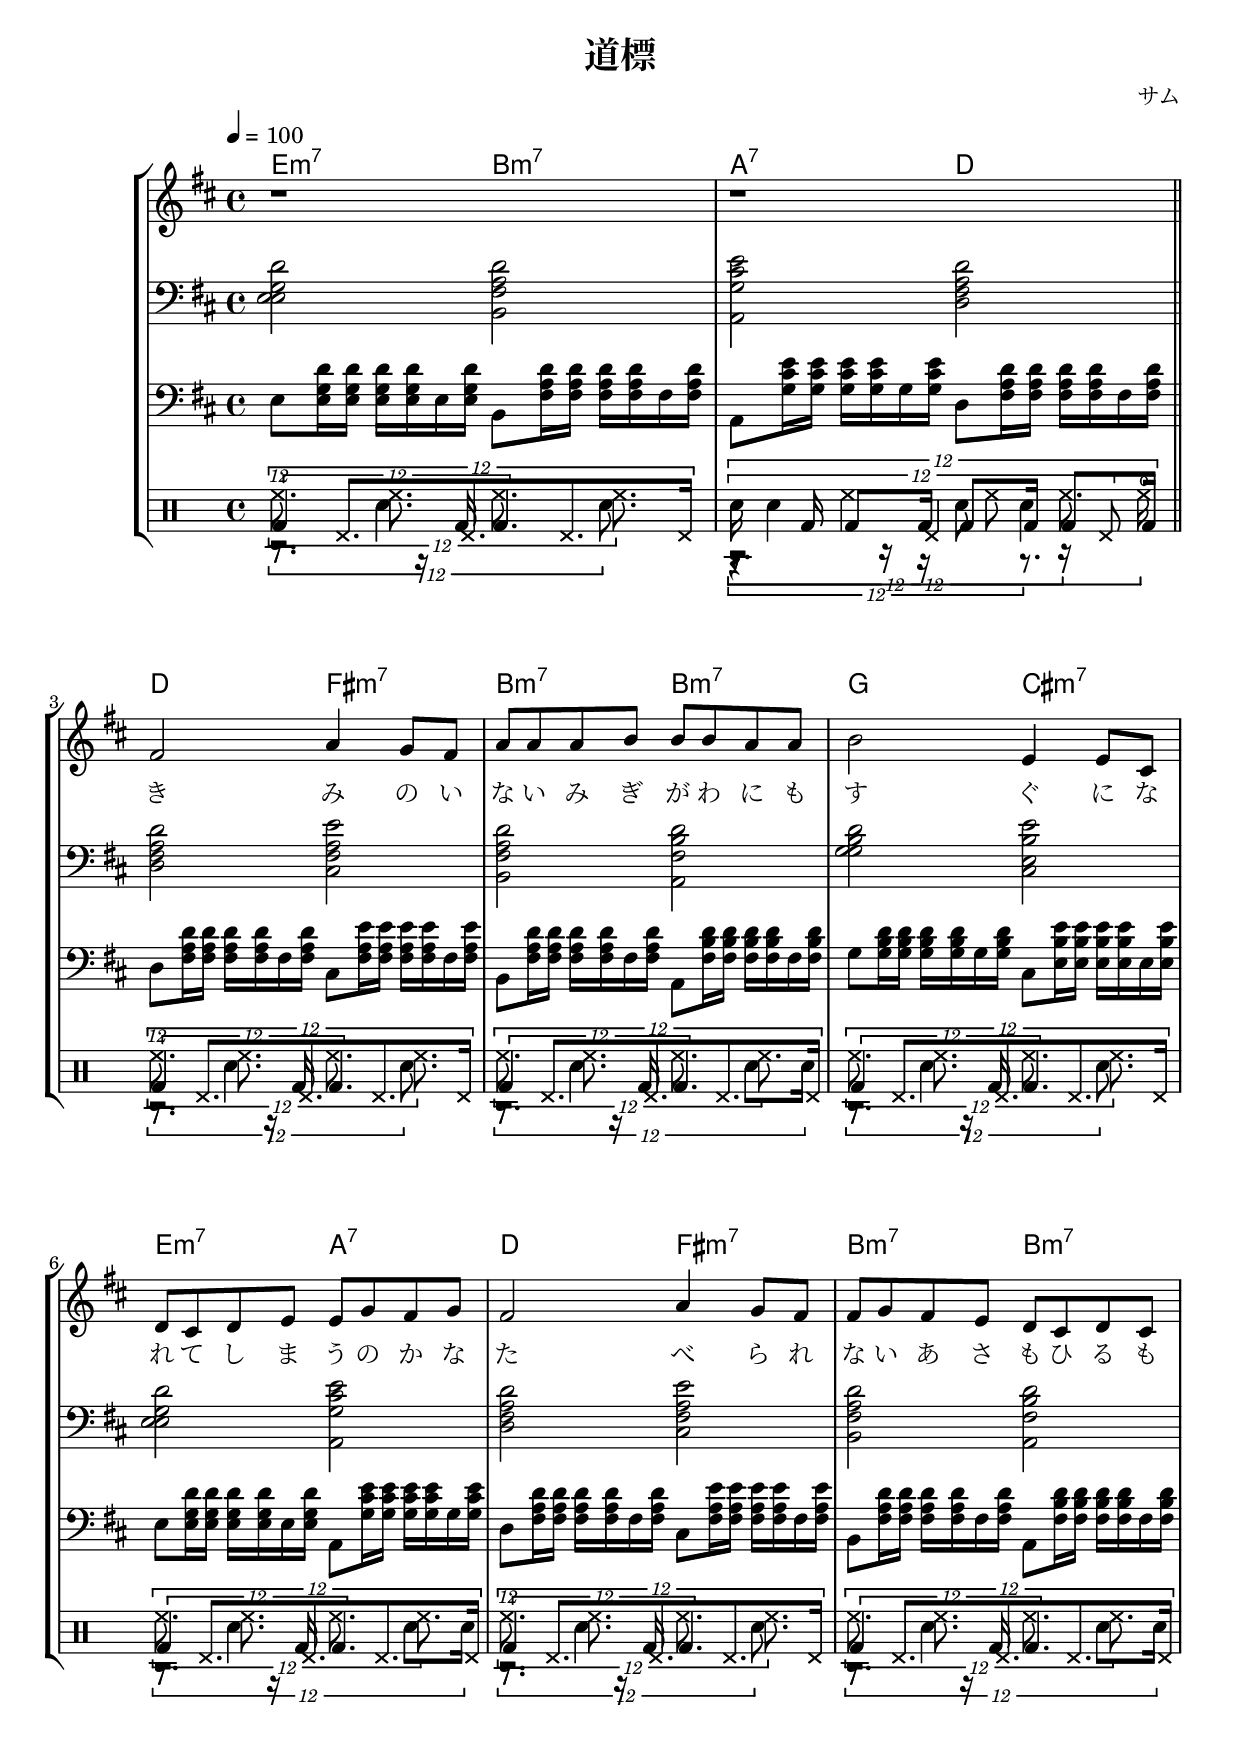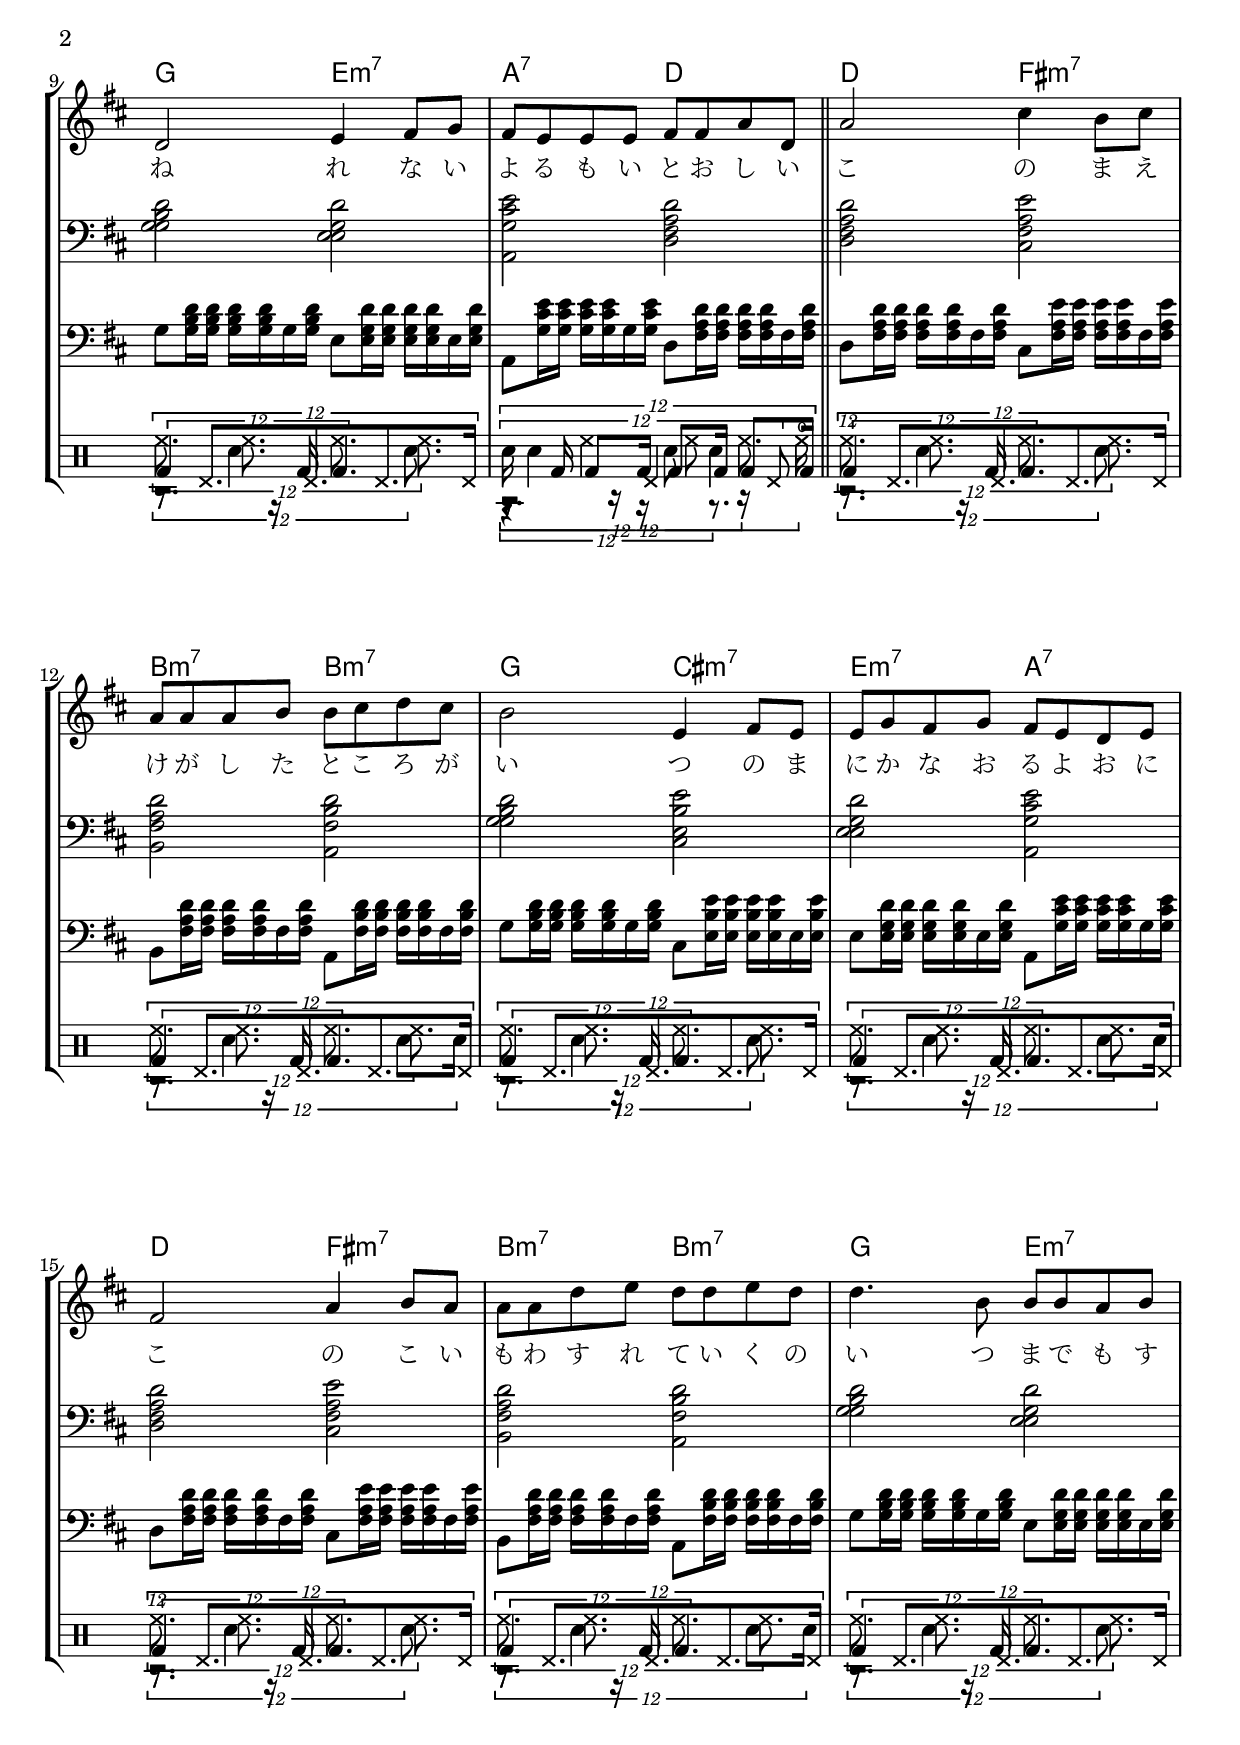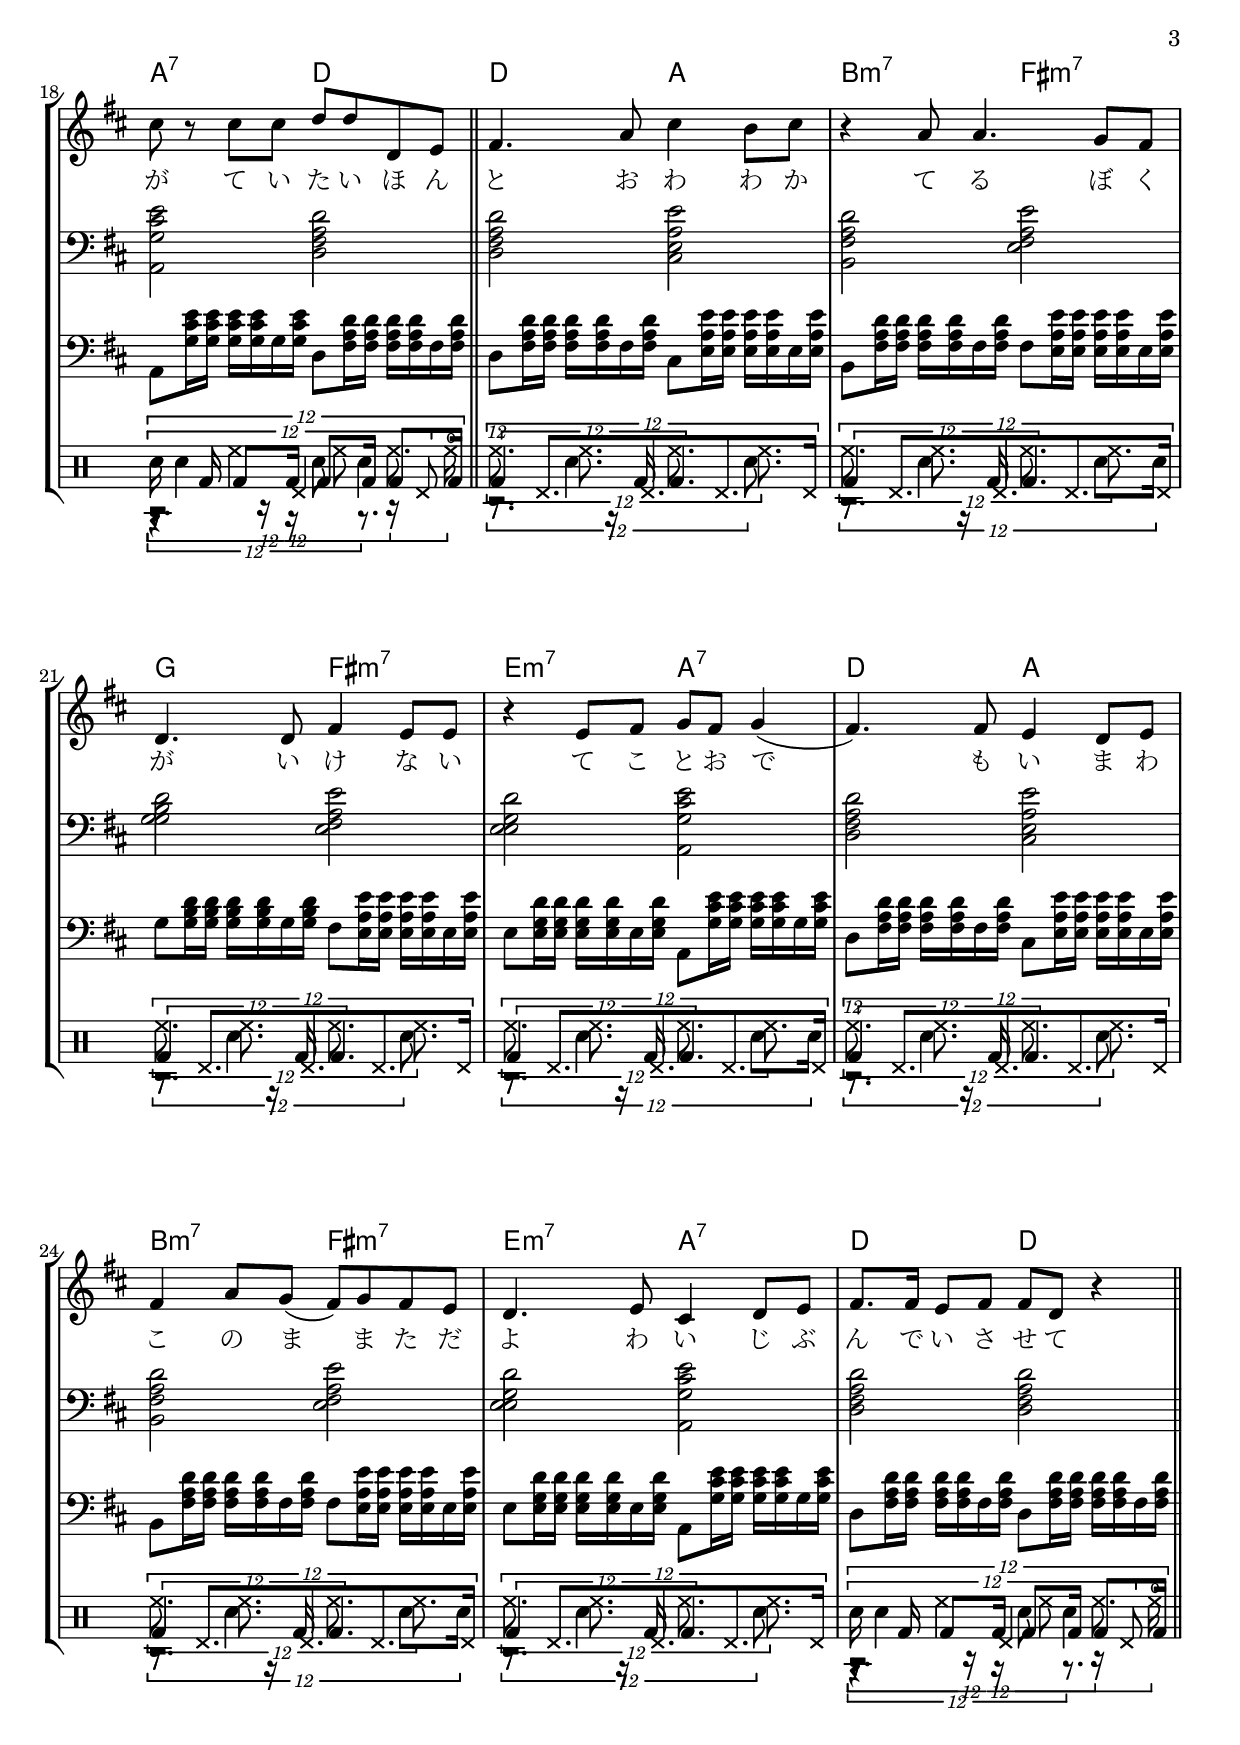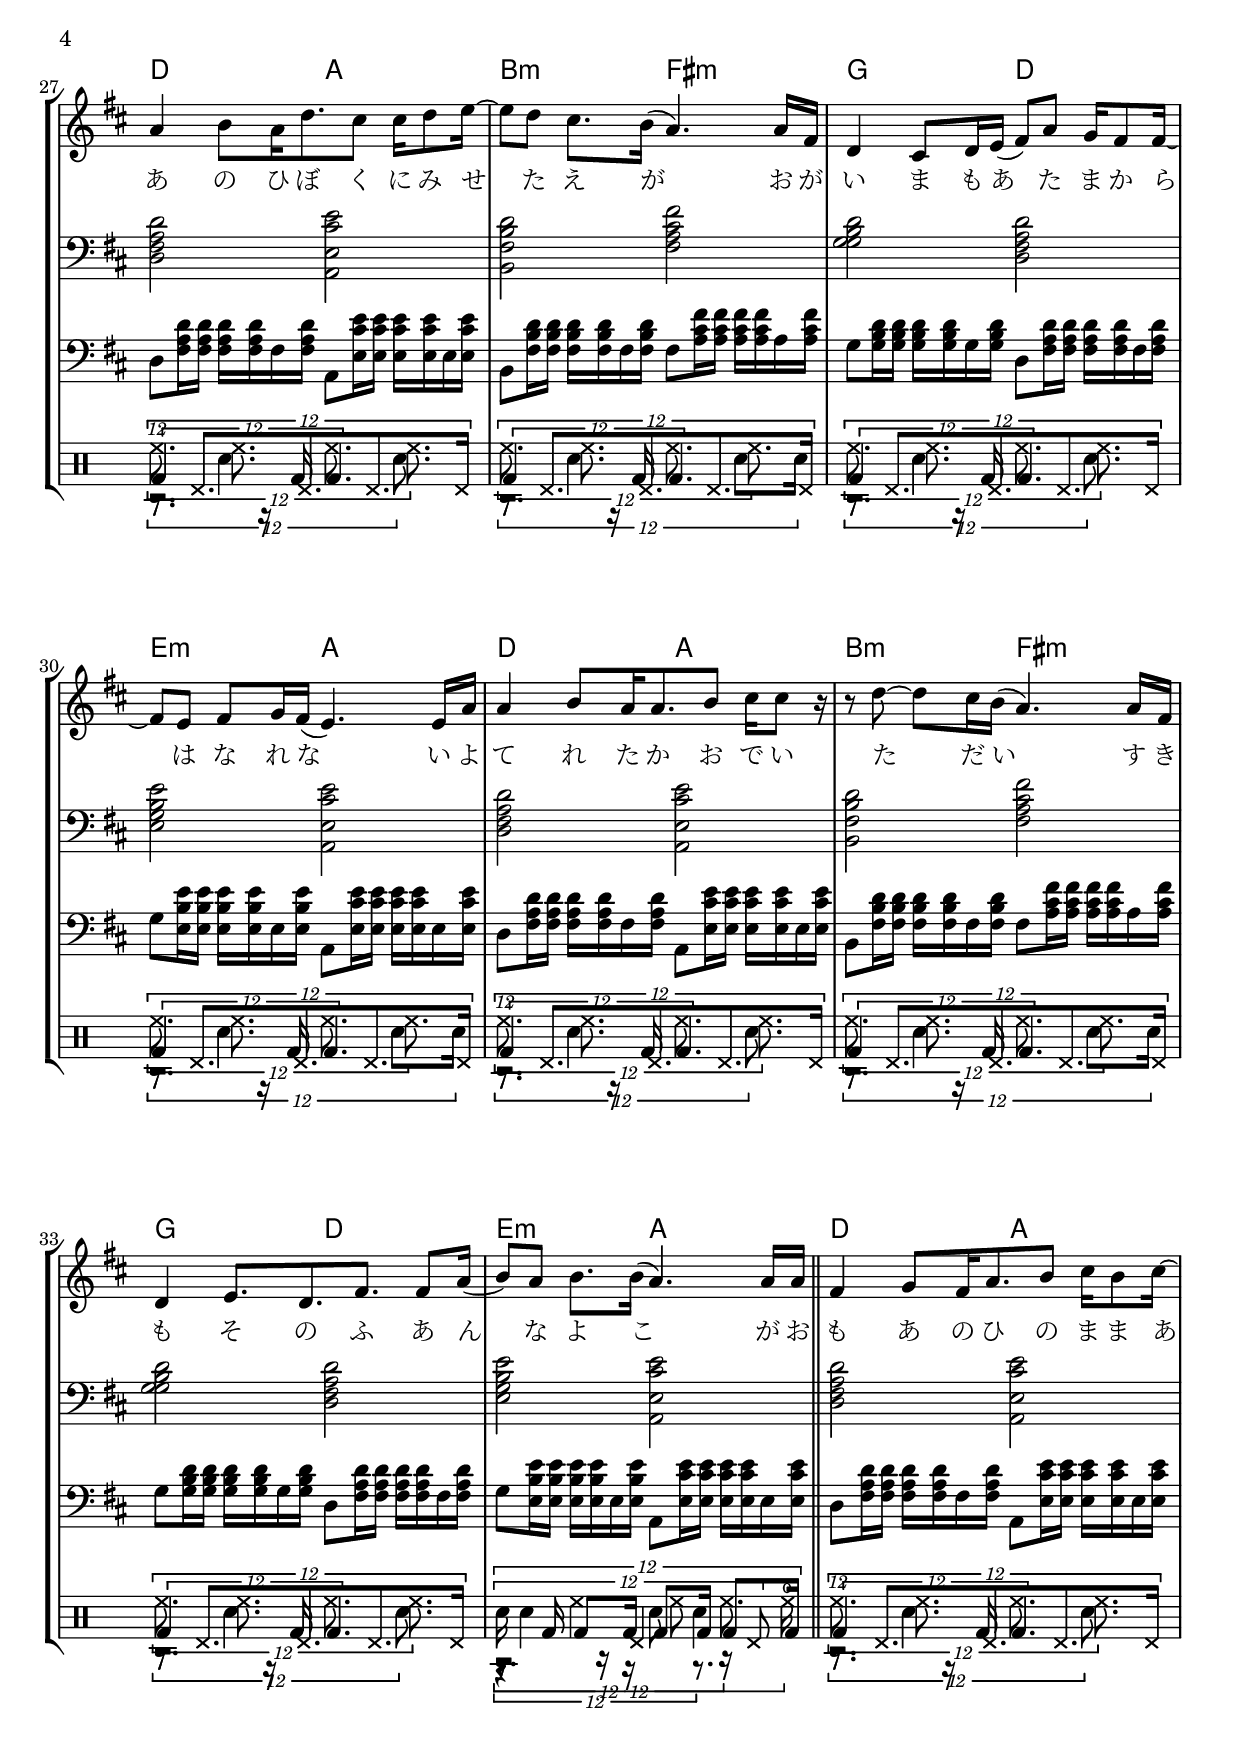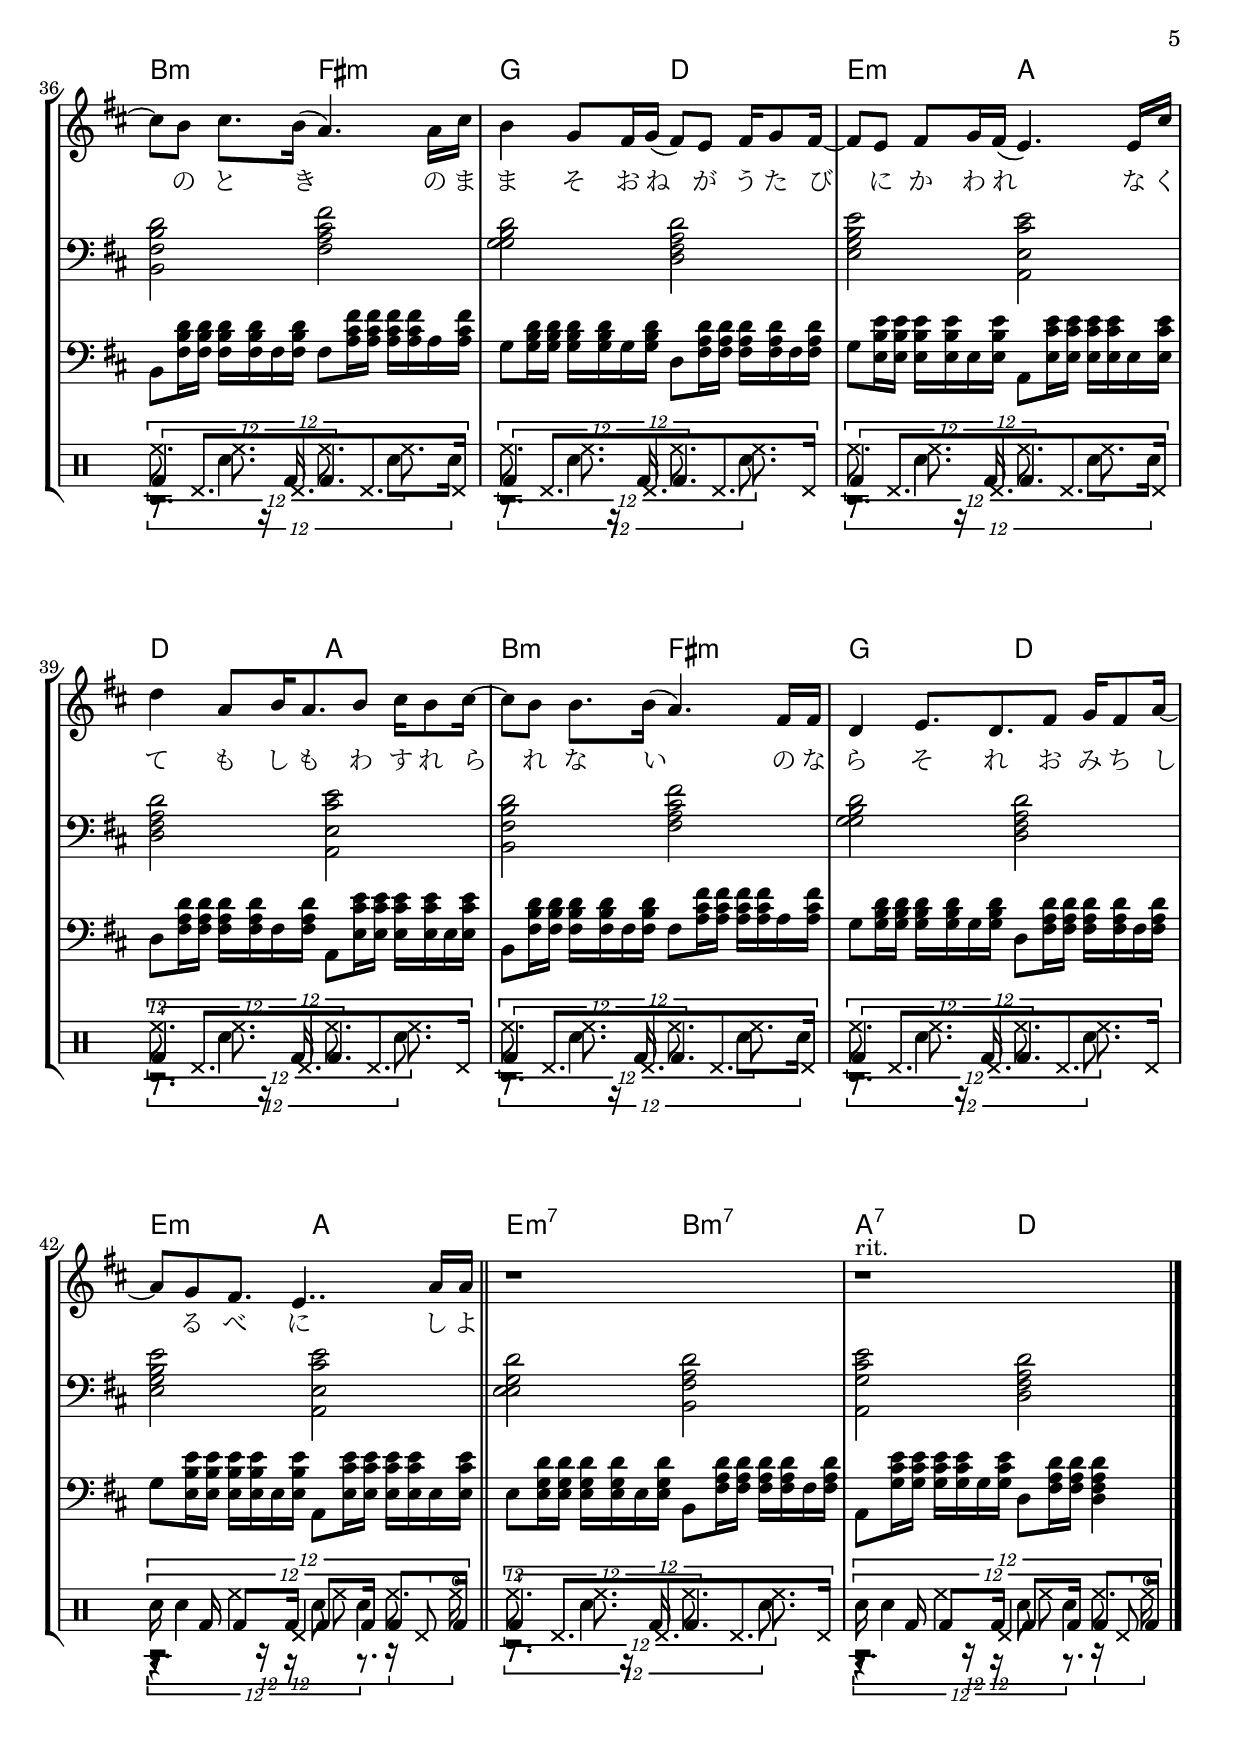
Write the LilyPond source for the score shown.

\version "2.12.1"

\header {
	title = \markup {道標}
	composer = \markup \center-column {サム}
}

harmony = \chordmode {
	e2:min7 b:min7 a:7 d 

	d fis:min7 b:min7 b:min7 g cis:min7 e:min7 a:7 d fis:min7 b:min7 b:min7 g e:min7 a:7 d 

	d fis:min7 b:min7 b:min7 g cis:min7 e:min7 a:7 d fis:min7 b:min7 b:min7 g e:min7 a:7 d 

	d a b:min7 fis:min7 g fis:min7 e:min7 a:7 d a b:min7 fis:min7 e:min7 a:7 d d 

	d a b:m fis:m g d e:m a d a b:m fis:m g d e:m a 

	d a b:m fis:m g d e:m a d a b:m fis:m g d e:m a 

	e:min7 b:min7 a:7 d 
}

melody = {
	\key d \major
	\tempo 4 = 100
	r1 | r1   
	\set Staff.midiInstrument = #"mmi0.38"
	 fis'2  a'4  g'8  fis'8 
	a'8  a'8  a'8  b'8  b'8  b'8  a'8  a'8 
	b'2  e'4  e'8  cis'8 
	d'8  cis'8  d'8  e'8  e'8  g'8  fis'8  g'8 
	fis'2  a'4  g'8  fis'8 
	fis'8  g'8  fis'8  e'8  d'8  cis'8  d'8  cis'8 
	d'2  e'4  fis'8  g'8 
	fis'8  e'8  e'8  e'8  fis'8  fis'8  a'8  d'8
	\set Staff.midiInstrument = #"mmi0.38"
	 a'2  cis''4  b'8  cis''8 
	a'8  a'8  a'8  b'8  b'8  cis''8  d''8  cis''8 
	b'2  e'4  fis'8  e'8 
	e'8  g'8  fis'8  g'8  fis'8  e'8  d'8  e'8 
	fis'2  a'4  b'8  a'8 
	a'8  a'8  d''8  e''8  d''8  d''8  e''8  d''8 
	d''4.  b'8  b'8  b'8  a'8  b'8 
	cis''8  r8  cis''8  cis''8  d''8  d''8  	\set Staff.midiInstrument = #"mmi0.38"
	d'8  e'8 
	fis'4.  a'8  cis''4  b'8  cis''8 
	r4  a'8  a'4.  g'8  fis'8 
	d'4.  d'8  fis'4  e'8  e'8 
	r4  e'8  fis'8  g'8  fis'8  g'4 
	(fis'4.)  fis'8  e'4  d'8  e'8 
	fis'4  a'8  g'8  (fis'8)  g'8  fis'8  e'8 
	d'4.  e'8  cis'4  d'8  e'8 
	fis'8.  fis'16  e'8  fis'8  fis'8  d'8  	r4 	\set Staff.midiInstrument = #"mmi0.38"
	 a'4  b'8  a'16  d''8.  cis''8  cis''16  d''8  e''16~ 
	e''8  d''8  cis''8.  b'16  (a'4.)  a'16  fis'16 
	d'4  cis'8  d'16  e'16  (fis'8)  a'8  g'16  fis'8  fis'16~ 
	fis'8  e'8  fis'8  g'16  fis'16  (e'4.)  e'16  a'16 
	a'4  b'8  a'16  a'8.  b'8  cis''16  cis''8  r16~ 
	r8  d''8  d''8  cis''16  b'16  (a'4.)  a'16  fis'16 
	d'4  e'8.  d'8.  fis'8.  fis'8  a'16 
	(b'8)  a'8  b'8.  b'16  (a'4.)  a'16  a'16
	\set Staff.midiInstrument = #"mmi0.38"
	 fis'4  g'8  fis'16  a'8.  b'8  cis''16  b'8  cis''16~ 
	cis''8  b'8  cis''8.  b'16  (a'4.)  a'16  cis''16 
	b'4  g'8  fis'16  g'16  (fis'8)  e'8  fis'16  g'8  fis'16~ 
	fis'8  e'8  fis'8  g'16  fis'16  (e'4.)  e'16  cis''16 
	d''4  a'8  b'16  a'8.  b'8  cis''16  b'8  cis''16~ 
	cis''8  b'8  b'8.  b'16  (a'4.)  fis'16  fis'16 
	d'4  e'8.  d'8.  fis'8  g'16  fis'8  a'16~ 
	a'8  g'8  fis'8.  e'4..  a'16  a'16
	r1 | r1^"rit." \bar "|."
}

words = \lyricmode {
	
	き  み  の  い  な  い  み  ぎ  が  わ  に  も  す  ぐ  に  な  れ  て  し  ま  う  の  か  な  た  べ  ら  れ  な  い  あ  さ  も  ひ  る  も  ね  れ  な  い  よ  る  も  い  と  お  し  い  
	こ  の  ま  え  け  が  し  た  と  こ  ろ  が  い  つ  の  ま  に  か  な  お  る  よ  お  に  こ  の  こ  い  も  わ  す  れ  て  い  く  の  い  つ  ま  で  も  す  が  て  い  た  い  
	ほ  ん  と  お  わ  わ  か  て  る  ぼ  く  が  い  け  な  い  て  こ  と  お  で  も  い  ま  わ  こ  の  ま  ま  た  だ  よ  わ  い  じ  ぶ  ん  で  い  さ  せ  て  
	あ  の  ひ  ぼ  く  に  み  せ  た  え  が  お  が  い  ま  も  あ  た  ま  か  ら  は  な  れ  な  い  よ  て  れ  た  か  お  で  い  た  だ  い  す  き  も  そ  の  ふ  あ  ん  な  よ  こ  が  お  も  
	あ  の  ひ  の  ま  ま  あ  の  と  き  の  ま  ま  そ  お  ね  が  う  た  び  に  か  わ  れ  な  く  て  も  し  も  わ  す  れ  ら  れ  な  い  の  な  ら  そ  れ  お  み  ち  し  る  べ  に  し  よ  お  
	
}

tempochange = {
	\tempo 4 = 100
	r1 | r1 \bar "||"
	\tempo 4 = 100
	r1 | r1 | r1 | r1 | r1 | r1 | r1 | r1 \bar "||"
	\tempo 4 = 100
	r1 | r1 | r1 | r1 | r1 | r1 | r1 | r1 \bar "||"
	\tempo 4 = 100
	r1 | r1 | r1 | r1 | r1 | r1 | r1 | r1 \bar "||"
	\tempo 4 = 100
	r1 | r1 | r1 | r1 | r1 | r1 | r1 | r1 \bar "||"
	\tempo 4 = 100
	r1 | r1 | r1 | r1 | r1 | r1 | r1 | r1 \bar "||"
	\tempo 4 = 100
	r1 | \tempo 4 = 75 r2 \tempo 4 = 66 r2 \bar "|."
}

mainacc = {
	\clef bass
	\set Staff.midiInstrument = #"Pad 3 (polysynth)"
	\key d \major
	\tempo 4 = 100
	<e e g d'>2
	<b, fis a d'>2
	<a, g cis' e'>2
	<d fis a d'>2
	\bar "||"

	\set Staff.midiInstrument = #"Pad 3 (polysynth)"
	<d fis a d'>2
	<cis fis a e'>2
	<b, fis a d'>2
	<a, fis b d'>2
	<g g b d'>2
	<cis e b e'>2
	<e e g d'>2
	<a, g cis' e'>2
	<d fis a d'>2
	<cis fis a e'>2
	<b, fis a d'>2
	<a, fis b d'>2
	<g g b d'>2
	<e e g d'>2
	<a, g cis' e'>2
	<d fis a d'>2
	\bar "||"

	\set Staff.midiInstrument = #"Pad 3 (polysynth)"
	<d fis a d'>2
	<cis fis a e'>2
	<b, fis a d'>2
	<a, fis b d'>2
	<g g b d'>2
	<cis e b e'>2
	<e e g d'>2
	<a, g cis' e'>2
	<d fis a d'>2
	<cis fis a e'>2
	<b, fis a d'>2
	<a, fis b d'>2
	<g g b d'>2
	<e e g d'>2
	<a, g cis' e'>2
	<d fis a d'>2
	\bar "||"

	\set Staff.midiInstrument = #"Pad 3 (polysynth)"
	<d fis a d'>2
	<cis e a e'>2
	<b, fis a d'>2
	<fis e a e'>2
	<g g b d'>2
	<fis e a e'>2
	<e e g d'>2
	<a, g cis' e'>2
	<d fis a d'>2
	<cis e a e'>2
	<b, fis a d'>2
	<fis e a e'>2
	<e e g d'>2
	<a, g cis' e'>2
	<d fis a d'>2
	<d fis a d'>2
	\bar "||"

	\set Staff.midiInstrument = #"Pad 3 (polysynth)"
	<d fis a d'>2
	<a, e cis' e'>2
	<b, fis b d'>2
	<fis a cis' fis'>2
	<g g b d'>2
	<d fis a d'>2
	<g e b e'>2
	<a, e cis' e'>2
	<d fis a d'>2
	<a, e cis' e'>2
	<b, fis b d'>2
	<fis a cis' fis'>2
	<g g b d'>2
	<d fis a d'>2
	<g e b e'>2
	<a, e cis' e'>2
	\bar "||"

	\set Staff.midiInstrument = #"Pad 3 (polysynth)"
	<d fis a d'>2
	<a, e cis' e'>2
	<b, fis b d'>2
	<fis a cis' fis'>2
	<g g b d'>2
	<d fis a d'>2
	<g e b e'>2
	<a, e cis' e'>2
	<d fis a d'>2
	<a, e cis' e'>2
	<b, fis b d'>2
	<fis a cis' fis'>2
	<g g b d'>2
	<d fis a d'>2
	<g e b e'>2
	<a, e cis' e'>2
	\bar "||"

	\set Staff.midiInstrument = #"Pad 3 (polysynth)"
	<e e g d'>2
	<b, fis a d'>2
	<a, g cis' e'>2
	<d fis a d'>2
	\bar "|."
}

subacc = {
	\clef bass
	\set Staff.midiInstrument = #"Acoustic Guitar (nylon)"
	\key d \major
	\tempo 4 = 100
	e8 <e g d'>16 <e g d'>16   <e g d'>16 <e g d'>16   e16 <e g d'>16
	b,8 <fis a d'>16 <fis a d'>16   <fis a d'>16 <fis a d'>16   fis16 <fis a d'>16
	a,8 <g cis' e'>16 <g cis' e'>16   <g cis' e'>16 <g cis' e'>16   g16 <g cis' e'>16
	d8 <fis a d'>16 <fis a d'>16   <fis a d'>16 <fis a d'>16   fis16 <fis a d'>16
	\bar "||"

	\set Staff.midiInstrument = #"Acoustic Guitar (nylon)"
	d8 <fis a d'>16 <fis a d'>16   <fis a d'>16 <fis a d'>16   fis16 <fis a d'>16
	cis8 <fis a e'>16 <fis a e'>16   <fis a e'>16 <fis a e'>16   fis16 <fis a e'>16
	b,8 <fis a d'>16 <fis a d'>16   <fis a d'>16 <fis a d'>16   fis16 <fis a d'>16
	a,8 <fis b d'>16 <fis b d'>16   <fis b d'>16 <fis b d'>16   fis16 <fis b d'>16
	g8 <g b d'>16 <g b d'>16   <g b d'>16 <g b d'>16   g16 <g b d'>16
	cis8 <e b e'>16 <e b e'>16   <e b e'>16 <e b e'>16   e16 <e b e'>16
	e8 <e g d'>16 <e g d'>16   <e g d'>16 <e g d'>16   e16 <e g d'>16
	a,8 <g cis' e'>16 <g cis' e'>16   <g cis' e'>16 <g cis' e'>16   g16 <g cis' e'>16
	d8 <fis a d'>16 <fis a d'>16   <fis a d'>16 <fis a d'>16   fis16 <fis a d'>16
	cis8 <fis a e'>16 <fis a e'>16   <fis a e'>16 <fis a e'>16   fis16 <fis a e'>16
	b,8 <fis a d'>16 <fis a d'>16   <fis a d'>16 <fis a d'>16   fis16 <fis a d'>16
	a,8 <fis b d'>16 <fis b d'>16   <fis b d'>16 <fis b d'>16   fis16 <fis b d'>16
	g8 <g b d'>16 <g b d'>16   <g b d'>16 <g b d'>16   g16 <g b d'>16
	e8 <e g d'>16 <e g d'>16   <e g d'>16 <e g d'>16   e16 <e g d'>16
	a,8 <g cis' e'>16 <g cis' e'>16   <g cis' e'>16 <g cis' e'>16   g16 <g cis' e'>16
	d8 <fis a d'>16 <fis a d'>16   <fis a d'>16 <fis a d'>16   fis16 <fis a d'>16
	\bar "||"

	\set Staff.midiInstrument = #"Acoustic Guitar (nylon)"
	d8 <fis a d'>16 <fis a d'>16   <fis a d'>16 <fis a d'>16   fis16 <fis a d'>16
	cis8 <fis a e'>16 <fis a e'>16   <fis a e'>16 <fis a e'>16   fis16 <fis a e'>16
	b,8 <fis a d'>16 <fis a d'>16   <fis a d'>16 <fis a d'>16   fis16 <fis a d'>16
	a,8 <fis b d'>16 <fis b d'>16   <fis b d'>16 <fis b d'>16   fis16 <fis b d'>16
	g8 <g b d'>16 <g b d'>16   <g b d'>16 <g b d'>16   g16 <g b d'>16
	cis8 <e b e'>16 <e b e'>16   <e b e'>16 <e b e'>16   e16 <e b e'>16
	e8 <e g d'>16 <e g d'>16   <e g d'>16 <e g d'>16   e16 <e g d'>16
	a,8 <g cis' e'>16 <g cis' e'>16   <g cis' e'>16 <g cis' e'>16   g16 <g cis' e'>16
	d8 <fis a d'>16 <fis a d'>16   <fis a d'>16 <fis a d'>16   fis16 <fis a d'>16
	cis8 <fis a e'>16 <fis a e'>16   <fis a e'>16 <fis a e'>16   fis16 <fis a e'>16
	b,8 <fis a d'>16 <fis a d'>16   <fis a d'>16 <fis a d'>16   fis16 <fis a d'>16
	a,8 <fis b d'>16 <fis b d'>16   <fis b d'>16 <fis b d'>16   fis16 <fis b d'>16
	g8 <g b d'>16 <g b d'>16   <g b d'>16 <g b d'>16   g16 <g b d'>16
	e8 <e g d'>16 <e g d'>16   <e g d'>16 <e g d'>16   e16 <e g d'>16
	a,8 <g cis' e'>16 <g cis' e'>16   <g cis' e'>16 <g cis' e'>16   g16 <g cis' e'>16
	d8 <fis a d'>16 <fis a d'>16   <fis a d'>16 <fis a d'>16   fis16 <fis a d'>16
	\bar "||"

	\set Staff.midiInstrument = #"Acoustic Guitar (nylon)"
	d8 <fis a d'>16 <fis a d'>16   <fis a d'>16 <fis a d'>16   fis16 <fis a d'>16
	cis8 <e a e'>16 <e a e'>16   <e a e'>16 <e a e'>16   e16 <e a e'>16
	b,8 <fis a d'>16 <fis a d'>16   <fis a d'>16 <fis a d'>16   fis16 <fis a d'>16
	fis8 <e a e'>16 <e a e'>16   <e a e'>16 <e a e'>16   e16 <e a e'>16
	g8 <g b d'>16 <g b d'>16   <g b d'>16 <g b d'>16   g16 <g b d'>16
	fis8 <e a e'>16 <e a e'>16   <e a e'>16 <e a e'>16   e16 <e a e'>16
	e8 <e g d'>16 <e g d'>16   <e g d'>16 <e g d'>16   e16 <e g d'>16
	a,8 <g cis' e'>16 <g cis' e'>16   <g cis' e'>16 <g cis' e'>16   g16 <g cis' e'>16
	d8 <fis a d'>16 <fis a d'>16   <fis a d'>16 <fis a d'>16   fis16 <fis a d'>16
	cis8 <e a e'>16 <e a e'>16   <e a e'>16 <e a e'>16   e16 <e a e'>16
	b,8 <fis a d'>16 <fis a d'>16   <fis a d'>16 <fis a d'>16   fis16 <fis a d'>16
	fis8 <e a e'>16 <e a e'>16   <e a e'>16 <e a e'>16   e16 <e a e'>16
	e8 <e g d'>16 <e g d'>16   <e g d'>16 <e g d'>16   e16 <e g d'>16
	a,8 <g cis' e'>16 <g cis' e'>16   <g cis' e'>16 <g cis' e'>16   g16 <g cis' e'>16
	d8 <fis a d'>16 <fis a d'>16   <fis a d'>16 <fis a d'>16   fis16 <fis a d'>16
	d8 <fis a d'>16 <fis a d'>16   <fis a d'>16 <fis a d'>16   fis16 <fis a d'>16
	\bar "||"

	\set Staff.midiInstrument = #"Acoustic Guitar (nylon)"
	d8 <fis a d'>16 <fis a d'>16   <fis a d'>16 <fis a d'>16   fis16 <fis a d'>16
	a,8 <e cis' e'>16 <e cis' e'>16   <e cis' e'>16 <e cis' e'>16   e16 <e cis' e'>16
	b,8 <fis b d'>16 <fis b d'>16   <fis b d'>16 <fis b d'>16   fis16 <fis b d'>16
	fis8 <a cis' fis'>16 <a cis' fis'>16   <a cis' fis'>16 <a cis' fis'>16   a16 <a cis' fis'>16
	g8 <g b d'>16 <g b d'>16   <g b d'>16 <g b d'>16   g16 <g b d'>16
	d8 <fis a d'>16 <fis a d'>16   <fis a d'>16 <fis a d'>16   fis16 <fis a d'>16
	g8 <e b e'>16 <e b e'>16   <e b e'>16 <e b e'>16   e16 <e b e'>16
	a,8 <e cis' e'>16 <e cis' e'>16   <e cis' e'>16 <e cis' e'>16   e16 <e cis' e'>16
	d8 <fis a d'>16 <fis a d'>16   <fis a d'>16 <fis a d'>16   fis16 <fis a d'>16
	a,8 <e cis' e'>16 <e cis' e'>16   <e cis' e'>16 <e cis' e'>16   e16 <e cis' e'>16
	b,8 <fis b d'>16 <fis b d'>16   <fis b d'>16 <fis b d'>16   fis16 <fis b d'>16
	fis8 <a cis' fis'>16 <a cis' fis'>16   <a cis' fis'>16 <a cis' fis'>16   a16 <a cis' fis'>16
	g8 <g b d'>16 <g b d'>16   <g b d'>16 <g b d'>16   g16 <g b d'>16
	d8 <fis a d'>16 <fis a d'>16   <fis a d'>16 <fis a d'>16   fis16 <fis a d'>16
	g8 <e b e'>16 <e b e'>16   <e b e'>16 <e b e'>16   e16 <e b e'>16
	a,8 <e cis' e'>16 <e cis' e'>16   <e cis' e'>16 <e cis' e'>16   e16 <e cis' e'>16
	\bar "||"

	\set Staff.midiInstrument = #"Acoustic Guitar (nylon)"
	d8 <fis a d'>16 <fis a d'>16   <fis a d'>16 <fis a d'>16   fis16 <fis a d'>16
	a,8 <e cis' e'>16 <e cis' e'>16   <e cis' e'>16 <e cis' e'>16   e16 <e cis' e'>16
	b,8 <fis b d'>16 <fis b d'>16   <fis b d'>16 <fis b d'>16   fis16 <fis b d'>16
	fis8 <a cis' fis'>16 <a cis' fis'>16   <a cis' fis'>16 <a cis' fis'>16   a16 <a cis' fis'>16
	g8 <g b d'>16 <g b d'>16   <g b d'>16 <g b d'>16   g16 <g b d'>16
	d8 <fis a d'>16 <fis a d'>16   <fis a d'>16 <fis a d'>16   fis16 <fis a d'>16
	g8 <e b e'>16 <e b e'>16   <e b e'>16 <e b e'>16   e16 <e b e'>16
	a,8 <e cis' e'>16 <e cis' e'>16   <e cis' e'>16 <e cis' e'>16   e16 <e cis' e'>16
	d8 <fis a d'>16 <fis a d'>16   <fis a d'>16 <fis a d'>16   fis16 <fis a d'>16
	a,8 <e cis' e'>16 <e cis' e'>16   <e cis' e'>16 <e cis' e'>16   e16 <e cis' e'>16
	b,8 <fis b d'>16 <fis b d'>16   <fis b d'>16 <fis b d'>16   fis16 <fis b d'>16
	fis8 <a cis' fis'>16 <a cis' fis'>16   <a cis' fis'>16 <a cis' fis'>16   a16 <a cis' fis'>16
	g8 <g b d'>16 <g b d'>16   <g b d'>16 <g b d'>16   g16 <g b d'>16
	d8 <fis a d'>16 <fis a d'>16   <fis a d'>16 <fis a d'>16   fis16 <fis a d'>16
	g8 <e b e'>16 <e b e'>16   <e b e'>16 <e b e'>16   e16 <e b e'>16
	a,8 <e cis' e'>16 <e cis' e'>16   <e cis' e'>16 <e cis' e'>16   e16 <e cis' e'>16
	\bar "||"

	\set Staff.midiInstrument = #"Acoustic Guitar (nylon)"
	e8 <e g d'>16 <e g d'>16   <e g d'>16 <e g d'>16   e16 <e g d'>16
	b,8 <fis a d'>16 <fis a d'>16   <fis a d'>16 <fis a d'>16   fis16 <fis a d'>16
	a,8 <g cis' e'>16 <g cis' e'>16   <g cis' e'>16 <g cis' e'>16   g16 <g cis' e'>16
	d8 <fis a d'>16 <fis a d'>16 <d fis a d'>4
	\bar "|."
}

percA = {
	\drummode {
	\times 16/12{ hh8. hh8. hh8. hh8. } |\times 16/12{ r8. hh4 hh8 hh8. } \bar "||"
	\times 16/12{ hh8. hh8. hh8. hh8. } |\times 16/12{ hh8. hh8. hh8. hh8. } |\times 16/12{ hh8. hh8. hh8. hh8. } |\times 16/12{ hh8. hh8. hh8. hh8. } |\times 16/12{ hh8. hh8. hh8. hh8. } |\times 16/12{ hh8. hh8. hh8. hh8. } |\times 16/12{ hh8. hh8. hh8. hh8. } |\times 16/12{ r8. hh4 hh8 hh8. } \bar "||"
	\times 16/12{ hh8. hh8. hh8. hh8. } |\times 16/12{ hh8. hh8. hh8. hh8. } |\times 16/12{ hh8. hh8. hh8. hh8. } |\times 16/12{ hh8. hh8. hh8. hh8. } |\times 16/12{ hh8. hh8. hh8. hh8. } |\times 16/12{ hh8. hh8. hh8. hh8. } |\times 16/12{ hh8. hh8. hh8. hh8. } |\times 16/12{ r8. hh4 hh8 hh8. } \bar "||"
	\times 16/12{ hh8. hh8. hh8. hh8. } |\times 16/12{ hh8. hh8. hh8. hh8. } |\times 16/12{ hh8. hh8. hh8. hh8. } |\times 16/12{ hh8. hh8. hh8. hh8. } |\times 16/12{ hh8. hh8. hh8. hh8. } |\times 16/12{ hh8. hh8. hh8. hh8. } |\times 16/12{ hh8. hh8. hh8. hh8. } |\times 16/12{ r8. hh4 hh8 hh8. } \bar "||"
	\times 16/12{ hh8. hh8. hh8. hh8. } |\times 16/12{ hh8. hh8. hh8. hh8. } |\times 16/12{ hh8. hh8. hh8. hh8. } |\times 16/12{ hh8. hh8. hh8. hh8. } |\times 16/12{ hh8. hh8. hh8. hh8. } |\times 16/12{ hh8. hh8. hh8. hh8. } |\times 16/12{ hh8. hh8. hh8. hh8. } |\times 16/12{ r8. hh4 hh8 hh8. } \bar "||"
	\times 16/12{ hh8. hh8. hh8. hh8. } |\times 16/12{ hh8. hh8. hh8. hh8. } |\times 16/12{ hh8. hh8. hh8. hh8. } |\times 16/12{ hh8. hh8. hh8. hh8. } |\times 16/12{ hh8. hh8. hh8. hh8. } |\times 16/12{ hh8. hh8. hh8. hh8. } |\times 16/12{ hh8. hh8. hh8. hh8. } |\times 16/12{ r8. hh4 hh8 hh8. } \bar "||"
	\times 16/12{ hh8. hh8. hh8. hh8. } |\times 16/12{ r8. hh4 hh8 hh8. } \bar "|."
	}
}

percB = {
	\drummode {
	\times 16/12{ r8. sn4. sn8. } |\times 16/12{ sn16 sn4 r16 sn8 sn4 } \bar "||"
	\times 16/12{ r8. sn4. sn8. } |\times 16/12{ r8. sn4. sn8 sn16 } |\times 16/12{ r8. sn4. sn8. } |\times 16/12{ r8. sn4. sn8 sn16 } |\times 16/12{ r8. sn4. sn8. } |\times 16/12{ r8. sn4. sn8 sn16 } |\times 16/12{ r8. sn4. sn8. } |\times 16/12{ sn16 sn4 r16 sn8 sn4 } \bar "||"
	\times 16/12{ r8. sn4. sn8. } |\times 16/12{ r8. sn4. sn8 sn16 } |\times 16/12{ r8. sn4. sn8. } |\times 16/12{ r8. sn4. sn8 sn16 } |\times 16/12{ r8. sn4. sn8. } |\times 16/12{ r8. sn4. sn8 sn16 } |\times 16/12{ r8. sn4. sn8. } |\times 16/12{ sn16 sn4 r16 sn8 sn4 } \bar "||"
	\times 16/12{ r8. sn4. sn8. } |\times 16/12{ r8. sn4. sn8 sn16 } |\times 16/12{ r8. sn4. sn8. } |\times 16/12{ r8. sn4. sn8 sn16 } |\times 16/12{ r8. sn4. sn8. } |\times 16/12{ r8. sn4. sn8 sn16 } |\times 16/12{ r8. sn4. sn8. } |\times 16/12{ sn16 sn4 r16 sn8 sn4 } \bar "||"
	\times 16/12{ r8. sn4. sn8. } |\times 16/12{ r8. sn4. sn8 sn16 } |\times 16/12{ r8. sn4. sn8. } |\times 16/12{ r8. sn4. sn8 sn16 } |\times 16/12{ r8. sn4. sn8. } |\times 16/12{ r8. sn4. sn8 sn16 } |\times 16/12{ r8. sn4. sn8. } |\times 16/12{ sn16 sn4 r16 sn8 sn4 } \bar "||"
	\times 16/12{ r8. sn4. sn8. } |\times 16/12{ r8. sn4. sn8 sn16 } |\times 16/12{ r8. sn4. sn8. } |\times 16/12{ r8. sn4. sn8 sn16 } |\times 16/12{ r8. sn4. sn8. } |\times 16/12{ r8. sn4. sn8 sn16 } |\times 16/12{ r8. sn4. sn8. } |\times 16/12{ sn16 sn4 r16 sn8 sn4 } \bar "||"
	\times 16/12{ r8. sn4. sn8. } |\times 16/12{ sn16 sn4 r16 sn8 sn4 } \bar "|."
	}
}

percC = {
	\drummode {
	\times 16/12{ bd4 r16 bd16 bd4. } |\times 16/12{ r8 bd16 bd8 bd16 bd8 bd16 bd8 bd16 } \bar "||"
	\times 16/12{ bd4 r16 bd16 bd4. } |\times 16/12{ bd4 r16 bd16 bd4. } |\times 16/12{ bd4 r16 bd16 bd4. } |\times 16/12{ bd4 r16 bd16 bd4. } |\times 16/12{ bd4 r16 bd16 bd4. } |\times 16/12{ bd4 r16 bd16 bd4. } |\times 16/12{ bd4 r16 bd16 bd4. } |\times 16/12{ r8 bd16 bd8 bd16 bd8 bd16 bd8 bd16 } \bar "||"
	\times 16/12{ bd4 r16 bd16 bd4. } |\times 16/12{ bd4 r16 bd16 bd4. } |\times 16/12{ bd4 r16 bd16 bd4. } |\times 16/12{ bd4 r16 bd16 bd4. } |\times 16/12{ bd4 r16 bd16 bd4. } |\times 16/12{ bd4 r16 bd16 bd4. } |\times 16/12{ bd4 r16 bd16 bd4. } |\times 16/12{ r8 bd16 bd8 bd16 bd8 bd16 bd8 bd16 } \bar "||"
	\times 16/12{ bd4 r16 bd16 bd4. } |\times 16/12{ bd4 r16 bd16 bd4. } |\times 16/12{ bd4 r16 bd16 bd4. } |\times 16/12{ bd4 r16 bd16 bd4. } |\times 16/12{ bd4 r16 bd16 bd4. } |\times 16/12{ bd4 r16 bd16 bd4. } |\times 16/12{ bd4 r16 bd16 bd4. } |\times 16/12{ r8 bd16 bd8 bd16 bd8 bd16 bd8 bd16 } \bar "||"
	\times 16/12{ bd4 r16 bd16 bd4. } |\times 16/12{ bd4 r16 bd16 bd4. } |\times 16/12{ bd4 r16 bd16 bd4. } |\times 16/12{ bd4 r16 bd16 bd4. } |\times 16/12{ bd4 r16 bd16 bd4. } |\times 16/12{ bd4 r16 bd16 bd4. } |\times 16/12{ bd4 r16 bd16 bd4. } |\times 16/12{ r8 bd16 bd8 bd16 bd8 bd16 bd8 bd16 } \bar "||"
	\times 16/12{ bd4 r16 bd16 bd4. } |\times 16/12{ bd4 r16 bd16 bd4. } |\times 16/12{ bd4 r16 bd16 bd4. } |\times 16/12{ bd4 r16 bd16 bd4. } |\times 16/12{ bd4 r16 bd16 bd4. } |\times 16/12{ bd4 r16 bd16 bd4. } |\times 16/12{ bd4 r16 bd16 bd4. } |\times 16/12{ r8 bd16 bd8 bd16 bd8 bd16 bd8 bd16 } \bar "||"
	\times 16/12{ bd4 r16 bd16 bd4. } |\times 16/12{ r8 bd16 bd8 bd16 bd8 bd16 bd8 bd16 } \bar "|."
	}
}

percD = {
	\drummode {
	\times 16/12{ r8 hhp8. hhp8. hhp8. hhp16 } |\times 16/12{ r4 r16 hhp4 r16 hhp8 } \bar "||"
	\times 16/12{ r8 hhp8. hhp8. hhp8. hhp16 } |\times 16/12{ r8 hhp8. hhp8. hhp8. hhp16 } |\times 16/12{ r8 hhp8. hhp8. hhp8. hhp16 } |\times 16/12{ r8 hhp8. hhp8. hhp8. hhp16 } |\times 16/12{ r8 hhp8. hhp8. hhp8. hhp16 } |\times 16/12{ r8 hhp8. hhp8. hhp8. hhp16 } |\times 16/12{ r8 hhp8. hhp8. hhp8. hhp16 } |\times 16/12{ r4 r16 hhp4 r16 hhp8 } \bar "||"
	\times 16/12{ r8 hhp8. hhp8. hhp8. hhp16 } |\times 16/12{ r8 hhp8. hhp8. hhp8. hhp16 } |\times 16/12{ r8 hhp8. hhp8. hhp8. hhp16 } |\times 16/12{ r8 hhp8. hhp8. hhp8. hhp16 } |\times 16/12{ r8 hhp8. hhp8. hhp8. hhp16 } |\times 16/12{ r8 hhp8. hhp8. hhp8. hhp16 } |\times 16/12{ r8 hhp8. hhp8. hhp8. hhp16 } |\times 16/12{ r4 r16 hhp4 r16 hhp8 } \bar "||"
	\times 16/12{ r8 hhp8. hhp8. hhp8. hhp16 } |\times 16/12{ r8 hhp8. hhp8. hhp8. hhp16 } |\times 16/12{ r8 hhp8. hhp8. hhp8. hhp16 } |\times 16/12{ r8 hhp8. hhp8. hhp8. hhp16 } |\times 16/12{ r8 hhp8. hhp8. hhp8. hhp16 } |\times 16/12{ r8 hhp8. hhp8. hhp8. hhp16 } |\times 16/12{ r8 hhp8. hhp8. hhp8. hhp16 } |\times 16/12{ r4 r16 hhp4 r16 hhp8 } \bar "||"
	\times 16/12{ r8 hhp8. hhp8. hhp8. hhp16 } |\times 16/12{ r8 hhp8. hhp8. hhp8. hhp16 } |\times 16/12{ r8 hhp8. hhp8. hhp8. hhp16 } |\times 16/12{ r8 hhp8. hhp8. hhp8. hhp16 } |\times 16/12{ r8 hhp8. hhp8. hhp8. hhp16 } |\times 16/12{ r8 hhp8. hhp8. hhp8. hhp16 } |\times 16/12{ r8 hhp8. hhp8. hhp8. hhp16 } |\times 16/12{ r4 r16 hhp4 r16 hhp8 } \bar "||"
	\times 16/12{ r8 hhp8. hhp8. hhp8. hhp16 } |\times 16/12{ r8 hhp8. hhp8. hhp8. hhp16 } |\times 16/12{ r8 hhp8. hhp8. hhp8. hhp16 } |\times 16/12{ r8 hhp8. hhp8. hhp8. hhp16 } |\times 16/12{ r8 hhp8. hhp8. hhp8. hhp16 } |\times 16/12{ r8 hhp8. hhp8. hhp8. hhp16 } |\times 16/12{ r8 hhp8. hhp8. hhp8. hhp16 } |\times 16/12{ r4 r16 hhp4 r16 hhp8 } \bar "||"
	\times 16/12{ r8 hhp8. hhp8. hhp8. hhp16 } |\times 16/12{ r4 r16 hhp4 r16 hhp8 } \bar "|."
	}
}

percE = {
	\drummode {
	\times 16/12{ r2. } |\times 16/12{ r2 r8. hho16 } \bar "||"
	\times 16/12{ r2. } |r1 |r1 |r1 |\times 16/12{ r2. } |r1 |r1 |\times 16/12{ r2 r8. hho16 } \bar "||"
	\times 16/12{ r2. } |r1 |r1 |r1 |\times 16/12{ r2. } |r1 |r1 |\times 16/12{ r2 r8. hho16 } \bar "||"
	\times 16/12{ r2. } |r1 |r1 |r1 |\times 16/12{ r2. } |r1 |r1 |\times 16/12{ r2 r8. hho16 } \bar "||"
	\times 16/12{ r2. } |r1 |r1 |r1 |\times 16/12{ r2. } |r1 |r1 |\times 16/12{ r2 r8. hho16 } \bar "||"
	\times 16/12{ r2. } |r1 |r1 |r1 |\times 16/12{ r2. } |r1 |r1 |\times 16/12{ r2 r8. hho16 } \bar "||"
	\times 16/12{ r2. } |\times 16/12{ r2 r8. hho16 } \bar "|."
	}
}

\score {
	<<
		\new StaffGroup <<
			\new ChordNames {\harmony}
			\new Voice = "melody" {\melody}
			\new Lyrics \lyricsto "melody" \words
			\new Staff = "mainacc" {\mainacc}
			\new Staff = "subacc" {\subacc}
			\new DrumStaff <<
				\new DrumVoice {\percA}
				\new DrumVoice {\percB}
				\new DrumVoice {\percC}
				\new DrumVoice {\percD}
				\new DrumVoice {\percE}
			>>
		>>
	>>
	\layout { }
}
